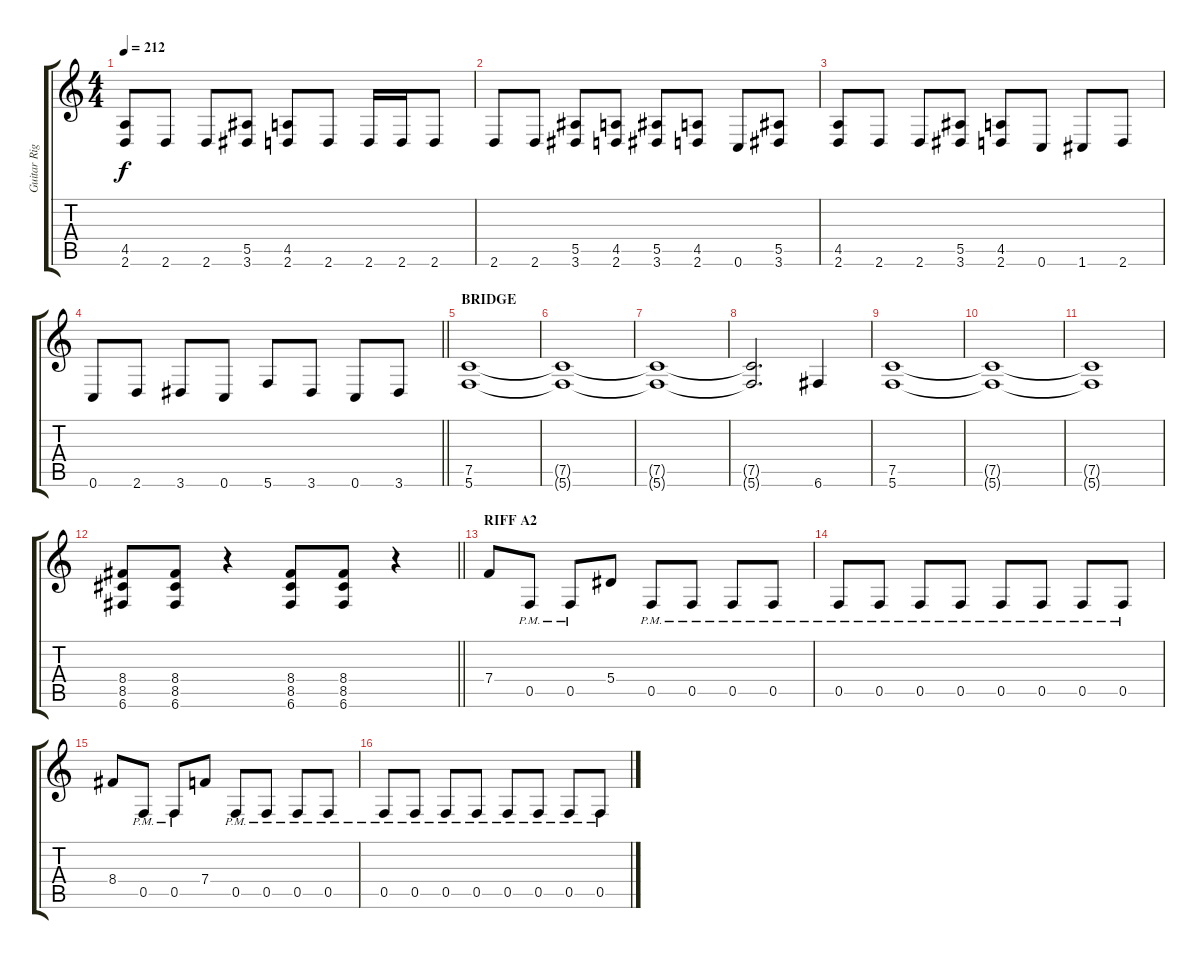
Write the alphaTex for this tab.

\track ("Guitar Right" "Guitar Rig") {instrument distortionguitar}
\staff {score tabs}
\tuning (C4 G3 Eb3 Bb2 F2 C2) {hide}
\ts (4 4)
\tempo 212
\clef g2
\ks c
(4.5 2.6).8{dy f} 2.6.8 2.6.8 (5.5 3.6).8 (4.5 2.6).8 2.6.8 2.6.16 2.6.16 2.6.8 |
2.6.8 2.6.8 (5.5 3.6).8 (4.5 2.6).8 (5.5 3.6).8 (4.5 2.6).8 0.6.8 (5.5 3.6).8 |
(4.5 2.6).8 2.6.8 2.6.8 (5.5 3.6).8 (4.5 2.6).8 0.6.8 1.6.8 2.6.8 |
\barLineRight lightlight
0.6.8 2.6.8 3.6.8 0.6.8 5.6.8 3.6.8 0.6.8 3.6.8 |
\section ("" "BRIDGE")
(7.5 5.6).1 |
(7.5{t} 5.6{t}).1 |
(7.5{t} 5.6{t}).1 |
(7.5{t} 5.6{t}).2{d} 6.6.4 |
(7.5 5.6).1 |
(7.5{t} 5.6{t}).1 |
(7.5{t} 5.6{t}).1 |
\barLineRight lightlight
(8.4 8.5 6.6).8 (8.4 8.5 6.6).8 r.4 (8.4 8.5 6.6).8 (8.4 8.5 6.6).8 r.4 |
\section ("" "RIFF A2")
7.4.8 0.5{pm}.8 0.5{pm}.8 5.4.8 0.5{pm}.8 0.5{pm}.8 0.5{pm}.8 0.5{pm}.8 |
0.5{pm}.8 0.5{pm}.8 0.5{pm}.8 0.5{pm}.8 0.5{pm}.8 0.5{pm}.8 0.5{pm}.8 0.5{pm}.8 |
8.4.8 0.5{pm}.8 0.5{pm}.8 7.4.8 0.5{pm}.8 0.5{pm}.8 0.5{pm}.8 0.5{pm}.8 |
0.5{pm}.8 0.5{pm}.8 0.5{pm}.8 0.5{pm}.8 0.5{pm}.8 0.5{pm}.8 0.5{pm}.8 0.5{pm}.8
